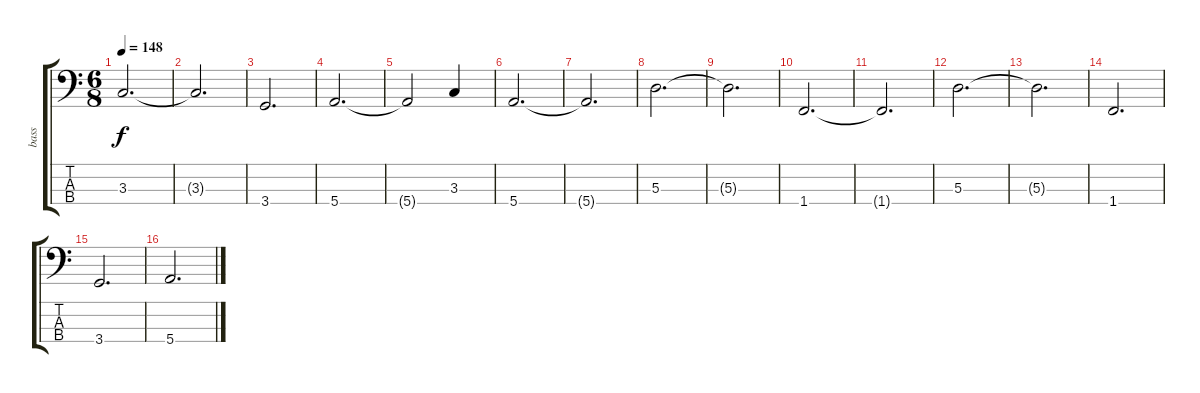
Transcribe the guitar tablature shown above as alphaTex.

\track ("bass" "bass") {instrument electricbassfinger}
\staff {score tabs}
\tuning (G2 D2 A1 E1) {hide}
\ts (6 8)
\tempo 148
\clef f4
\ks c
3.3.2{d dy f} |
3.3{t}.2{d} |
3.4.2{d} |
5.4.2{d} |
5.4{t}.2 3.3.4 |
5.4.2{d} |
5.4{t}.2{d} |
5.3.2{d} |
5.3{t}.2{d} |
1.4.2{d} |
1.4{t}.2{d} |
5.3.2{d} |
5.3{t}.2{d} |
1.4.2{d} |
3.4.2{d} |
5.4.2{d}
